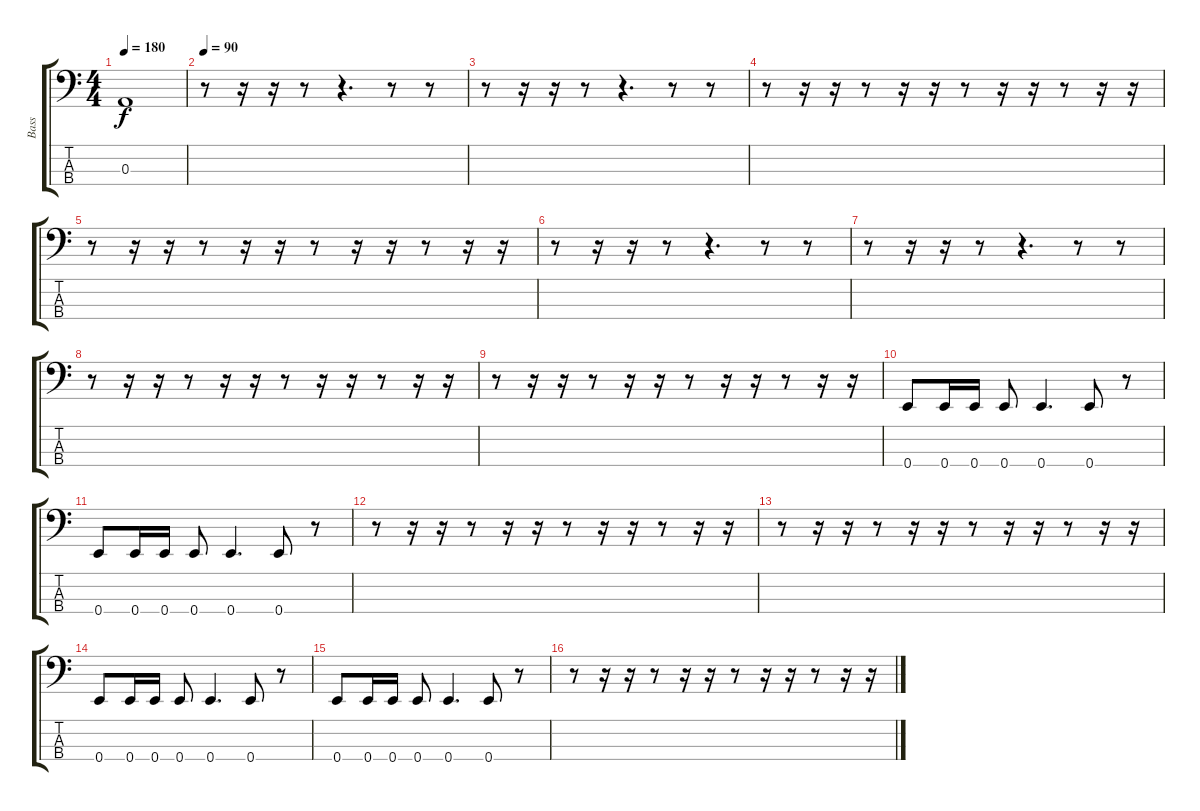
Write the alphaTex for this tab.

\track ("Bass" "Bass") {instrument electricbassfinger}
\staff {score tabs}
\tuning (G2 D2 A1 E1) {hide}
\ts (4 4)
\tempo 180
\clef f4
\ks c
0.3{t}.1{dy f} |
\tempo 90
r.8 r.16 r.16 r.8 r.4{d} r.8 r.8 |
r.8 r.16 r.16 r.8 r.4{d} r.8 r.8 |
r.8 r.16 r.16 r.8 r.16 r.16 r.8 r.16 r.16 r.8 r.16 r.16 |
r.8 r.16 r.16 r.8 r.16 r.16 r.8 r.16 r.16 r.8 r.16 r.16 |
r.8 r.16 r.16 r.8 r.4{d} r.8 r.8 |
r.8 r.16 r.16 r.8 r.4{d} r.8 r.8 |
r.8 r.16 r.16 r.8 r.16 r.16 r.8 r.16 r.16 r.8 r.16 r.16 |
r.8 r.16 r.16 r.8 r.16 r.16 r.8 r.16 r.16 r.8 r.16 r.16 |
0.4.8 0.4.16 0.4.16 0.4.8 0.4.4{d} 0.4.8 r.8 |
0.4.8 0.4.16 0.4.16 0.4.8 0.4.4{d} 0.4.8 r.8 |
r.8 r.16 r.16 r.8 r.16 r.16 r.8 r.16 r.16 r.8 r.16 r.16 |
r.8 r.16 r.16 r.8 r.16 r.16 r.8 r.16 r.16 r.8 r.16 r.16 |
0.4.8 0.4.16 0.4.16 0.4.8 0.4.4{d} 0.4.8 r.8 |
0.4.8 0.4.16 0.4.16 0.4.8 0.4.4{d} 0.4.8 r.8 |
r.8 r.16 r.16 r.8 r.16 r.16 r.8 r.16 r.16 r.8 r.16 r.16
